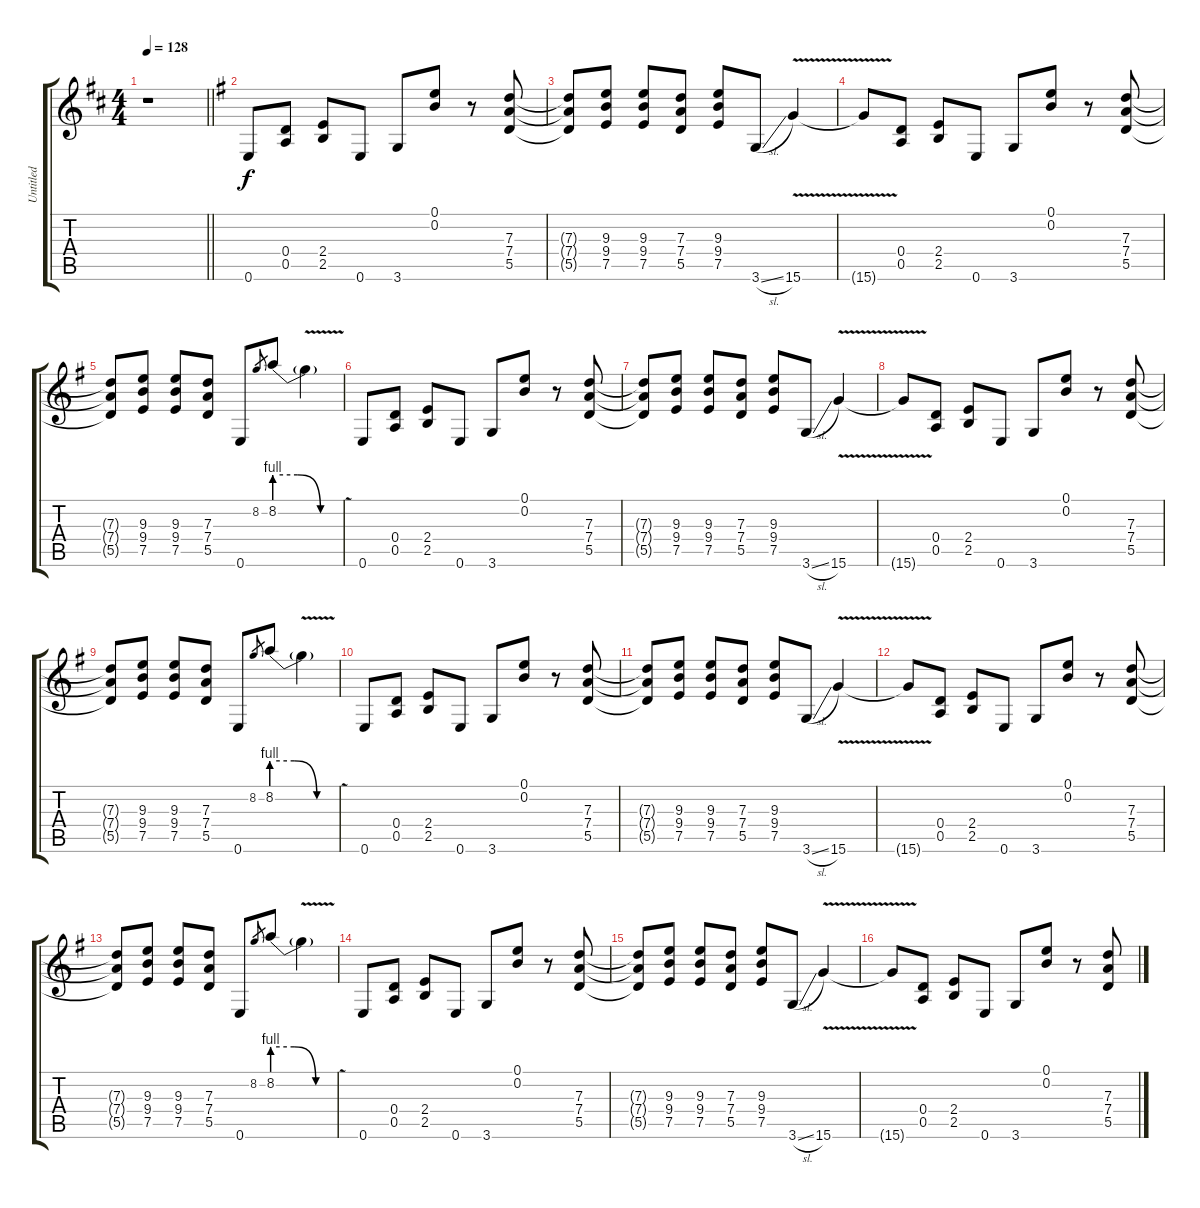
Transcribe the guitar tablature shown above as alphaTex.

\track ("Untitled" "Untitled") {instrument distortionguitar}
\staff {score tabs}
\tuning (E4 B3 G3 D3 A2 E2) {hide}
\ts (4 4)
\tempo 128
\clef g2
\barLineRight lightlight
\ks d
r.1{dy f} |
\ks g
0.6.8 (0.4 0.5).8 (2.4 2.5).8 0.6.8 3.6.8 (0.1 0.2).8 r.8 (7.3 7.4 5.5).8 |
(7.3{t} 7.4{t} 5.5{t}).8 (9.3 9.4 7.5).8 (9.3 9.4 7.5).8 (7.3 7.4 5.5).8 (9.3 9.4 7.5).8 3.6{sl}.8 15.6{v}.4 |
15.6{v t}.8 (0.4 0.5).8 (2.4 2.5).8 0.6.8 3.6.8 (0.1 0.2).8 r.8 (7.3 7.4 5.5).8 |
(7.3{t} 7.4{t} 5.5{t}).8 (9.3 9.4 7.5).8 (9.3 9.4 7.5).8 (7.3 7.4 5.5).8 0.6.8 8.2.8{gr} 8.2{be (custom 0 4 20 4 40 0 60 0)}.8 8.2{v t}.4 |
0.6.8 (0.4 0.5).8 (2.4 2.5).8 0.6.8 3.6.8 (0.1 0.2).8 r.8 (7.3 7.4 5.5).8 |
(7.3{t} 7.4{t} 5.5{t}).8 (9.3 9.4 7.5).8 (9.3 9.4 7.5).8 (7.3 7.4 5.5).8 (9.3 9.4 7.5).8 3.6{sl}.8 15.6{v}.4 |
15.6{v t}.8 (0.4 0.5).8 (2.4 2.5).8 0.6.8 3.6.8 (0.1 0.2).8 r.8 (7.3 7.4 5.5).8 |
(7.3{t} 7.4{t} 5.5{t}).8 (9.3 9.4 7.5).8 (9.3 9.4 7.5).8 (7.3 7.4 5.5).8 0.6.8 8.2.8{gr} 8.2{be (custom 0 4 20 4 40 0 60 0)}.8 8.2{v t}.4 |
0.6.8 (0.4 0.5).8 (2.4 2.5).8 0.6.8 3.6.8 (0.1 0.2).8 r.8 (7.3 7.4 5.5).8 |
(7.3{t} 7.4{t} 5.5{t}).8 (9.3 9.4 7.5).8 (9.3 9.4 7.5).8 (7.3 7.4 5.5).8 (9.3 9.4 7.5).8 3.6{sl}.8 15.6{v}.4 |
15.6{v t}.8 (0.4 0.5).8 (2.4 2.5).8 0.6.8 3.6.8 (0.1 0.2).8 r.8 (7.3 7.4 5.5).8 |
(7.3{t} 7.4{t} 5.5{t}).8 (9.3 9.4 7.5).8 (9.3 9.4 7.5).8 (7.3 7.4 5.5).8 0.6.8 8.2.8{gr} 8.2{be (custom 0 4 20 4 40 0 60 0)}.8 8.2{v t}.4 |
0.6.8 (0.4 0.5).8 (2.4 2.5).8 0.6.8 3.6.8 (0.1 0.2).8 r.8 (7.3 7.4 5.5).8 |
(7.3{t} 7.4{t} 5.5{t}).8 (9.3 9.4 7.5).8 (9.3 9.4 7.5).8 (7.3 7.4 5.5).8 (9.3 9.4 7.5).8 3.6{sl}.8 15.6{v}.4 |
15.6{v t}.8 (0.4 0.5).8 (2.4 2.5).8 0.6.8 3.6.8 (0.1 0.2).8 r.8 (7.3 7.4 5.5).8
